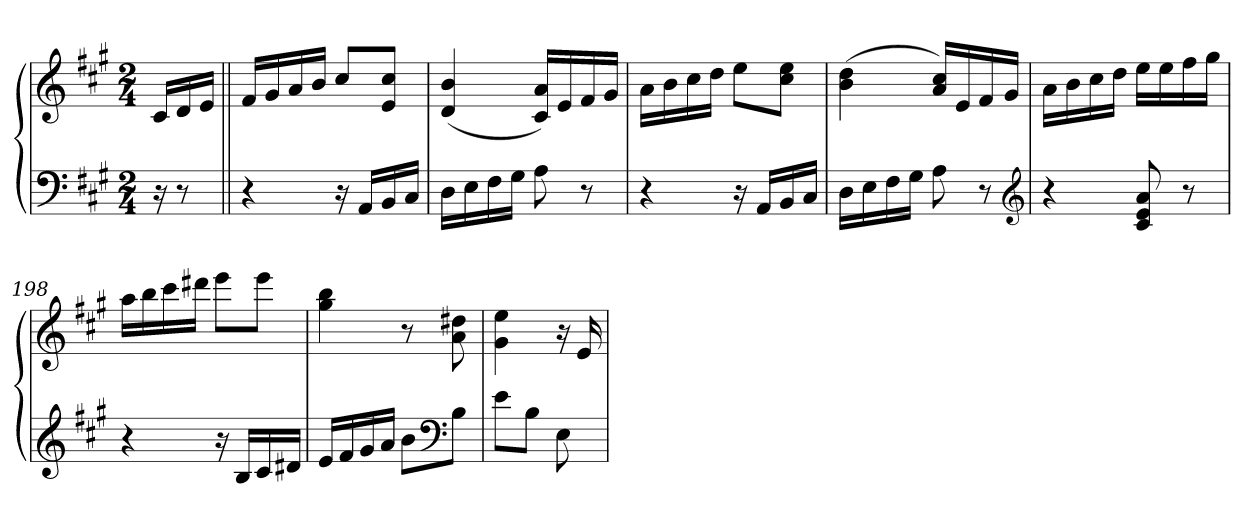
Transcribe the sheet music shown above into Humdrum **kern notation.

**kern	**kern
*part1	*part1
*staff2	*staff1
*clefF4	*clefG2
*k[f#c#g#]	*k[f#c#g#]
*A:	*A:
*M2/4	*M2/4
=	=
16r	16c#LL
8r	16d
.	16eJJ
=193||	=193||
4r	16f#LL
.	16g#
.	16a
.	16bJJ
16r	8cc#L
16AALL	.
16BB	8e 8cc#J
16C#JJ	.
=194	=194
16DLL	(4d 4b
16E	.
16F#	.
16G#JJ	.
8A	16c# 16aLL)
.	16e
8r	16f#
.	16g#JJ
=195	=195
4r	16aLL
.	16b
.	16cc#
.	16ddJJ
16r	8eeL
16AALL	.
16BB	8cc# 8eeJ
16C#JJ	.
=196	=196
16DLL	(4b 4dd
16E	.
16F#	.
16G#JJ	.
8A	16a 16cc#LL)
.	16e
8r	16f#
.	16g#JJ
*clefG2	*
=197	=197
4r	16aLL
.	16b
.	16cc#
.	16ddJJ
8c# 8e 8a	16eeLL
.	16ee
8r	16ff#
.	16gg#JJ
=198	=198
4r	16aaLL
.	16bb
.	16ccc#
.	16ddd#XJJ
16r	8eeeL
16BLL	.
16c#	8eeeJ
16d#XJJ	.
=199	=199
16eLL	4gg# 4bb
16f#	.
16g#	.
16aJJ	.
8bL	8r
*clefF4	*
8BJ	8a 8dd#X
=200	=200
8eL	4g# 4ee
8BJ	.
8E	16r
.	16e
=	=
*-	*-
